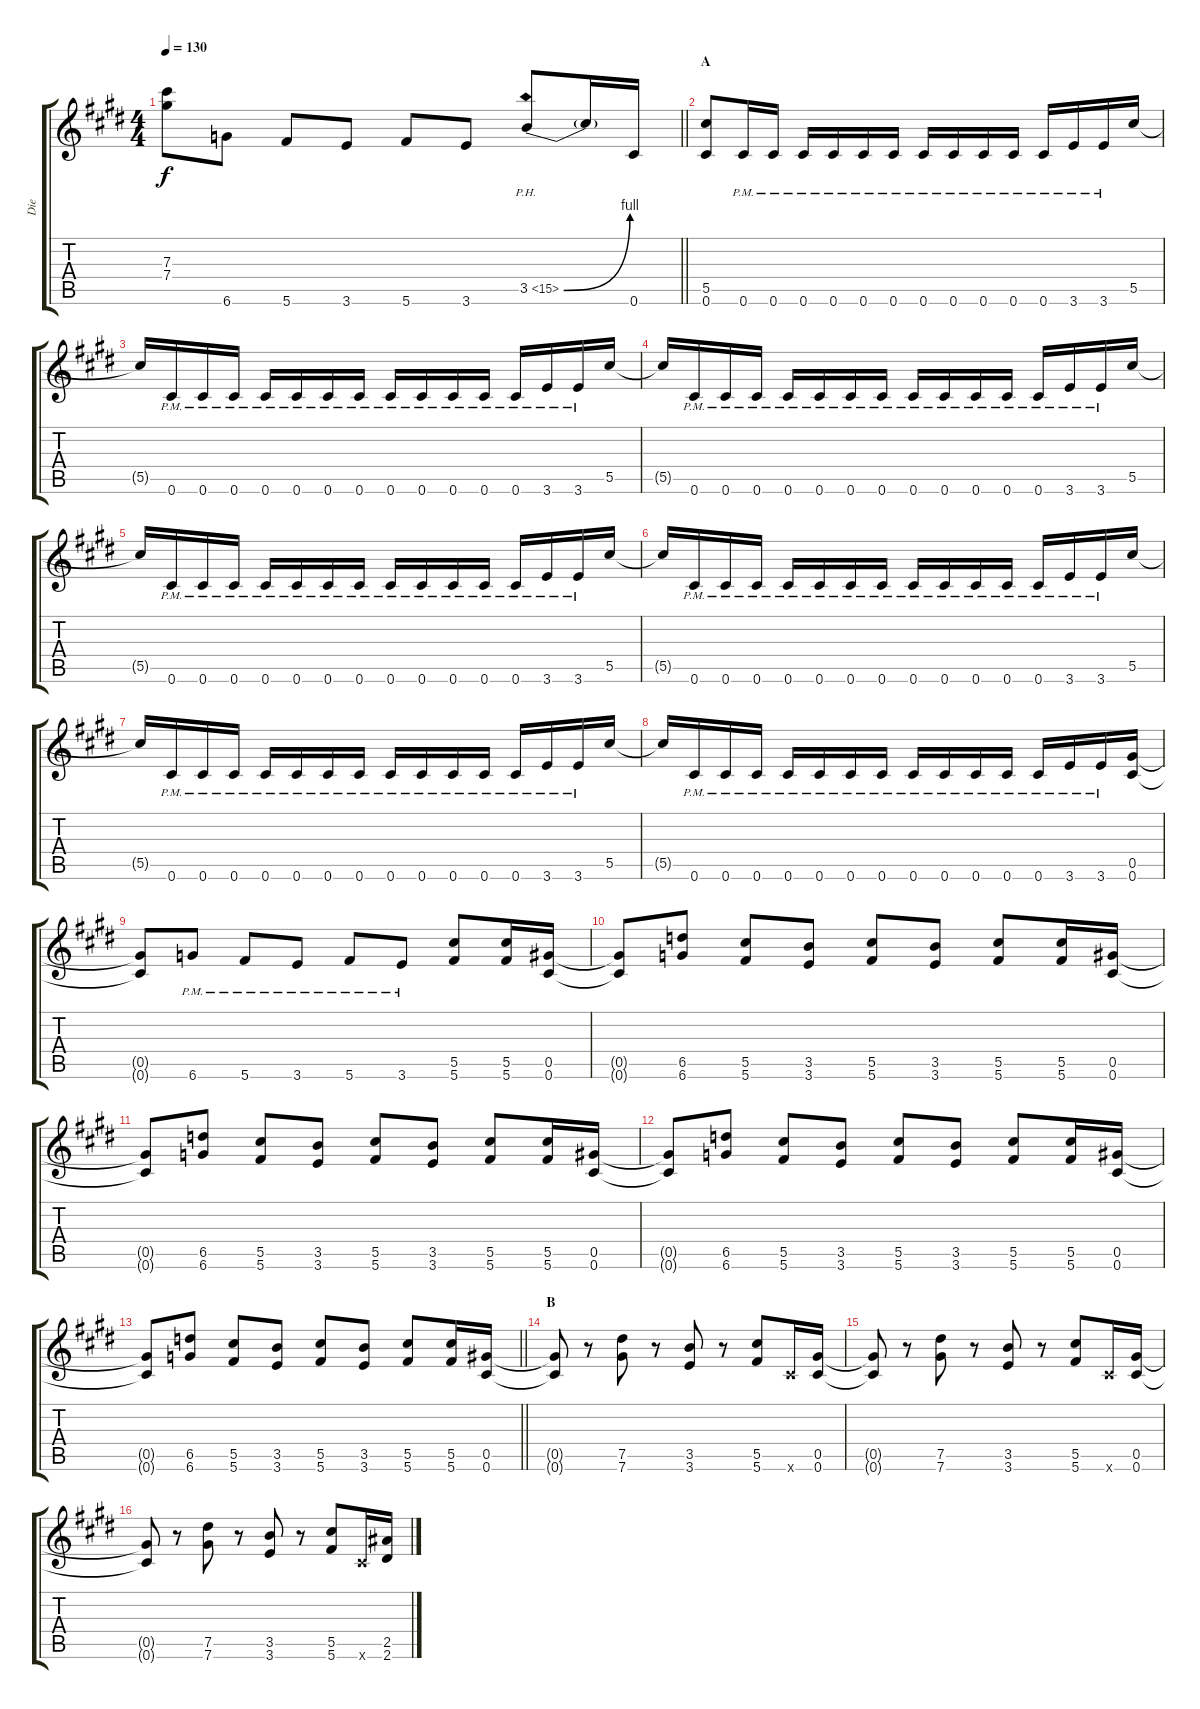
\track ("Die" "Die") {instrument distortionguitar}
\staff {score tabs}
\tuning (Eb4 Bb3 Gb3 Db3 Ab2 Db2) {hide}
\ts (4 4)
\tempo 130
\clef g2
\barLineRight lightlight
\ks c#minor
(7.3{t} 7.4{t}).8{ot 8vb dy f} 6.6.8{ot 8vb} 5.6.8{ot 8vb} 3.6.8{ot 8vb} 5.6.8{ot 8vb} 3.6.8{ot 8vb} 3.5{be (bend 0 0 60 4) ph 12}.8{ot 8vb} 3.5{t}.16{ot 8vb} 0.6.16{ot 8vb} |
\section ("" "A")
(5.5 0.6).8{ot 8vb} 0.6{pm}.16{ot 8vb} 0.6{pm}.16{ot 8vb} 0.6{pm}.16{ot 8vb} 0.6{pm}.16{ot 8vb} 0.6{pm}.16{ot 8vb} 0.6{pm}.16{ot 8vb} 0.6{pm}.16{ot 8vb} 0.6{pm}.16{ot 8vb} 0.6{pm}.16{ot 8vb} 0.6{pm}.16{ot 8vb} 0.6{pm}.16{ot 8vb} 3.6{pm}.16{ot 8vb} 3.6{pm}.16{ot 8vb} 5.5.16{ot 8vb} |
5.5{t}.16{ot 8vb} 0.6{pm}.16{ot 8vb} 0.6{pm}.16{ot 8vb} 0.6{pm}.16{ot 8vb} 0.6{pm}.16{ot 8vb} 0.6{pm}.16{ot 8vb} 0.6{pm}.16{ot 8vb} 0.6{pm}.16{ot 8vb} 0.6{pm}.16{ot 8vb} 0.6{pm}.16{ot 8vb} 0.6{pm}.16{ot 8vb} 0.6{pm}.16{ot 8vb} 0.6{pm}.16{ot 8vb} 3.6{pm}.16{ot 8vb} 3.6{pm}.16{ot 8vb} 5.5.16{ot 8vb} |
5.5{t}.16{ot 8vb} 0.6{pm}.16{ot 8vb} 0.6{pm}.16{ot 8vb} 0.6{pm}.16{ot 8vb} 0.6{pm}.16{ot 8vb} 0.6{pm}.16{ot 8vb} 0.6{pm}.16{ot 8vb} 0.6{pm}.16{ot 8vb} 0.6{pm}.16{ot 8vb} 0.6{pm}.16{ot 8vb} 0.6{pm}.16{ot 8vb} 0.6{pm}.16{ot 8vb} 0.6{pm}.16{ot 8vb} 3.6{pm}.16{ot 8vb} 3.6{pm}.16{ot 8vb} 5.5.16{ot 8vb} |
5.5{t}.16{ot 8vb} 0.6{pm}.16{ot 8vb} 0.6{pm}.16{ot 8vb} 0.6{pm}.16{ot 8vb} 0.6{pm}.16{ot 8vb} 0.6{pm}.16{ot 8vb} 0.6{pm}.16{ot 8vb} 0.6{pm}.16{ot 8vb} 0.6{pm}.16{ot 8vb} 0.6{pm}.16{ot 8vb} 0.6{pm}.16{ot 8vb} 0.6{pm}.16{ot 8vb} 0.6{pm}.16{ot 8vb} 3.6{pm}.16{ot 8vb} 3.6{pm}.16{ot 8vb} 5.5.16{ot 8vb} |
5.5{t}.16{ot 8vb} 0.6{pm}.16{ot 8vb} 0.6{pm}.16{ot 8vb} 0.6{pm}.16{ot 8vb} 0.6{pm}.16{ot 8vb} 0.6{pm}.16{ot 8vb} 0.6{pm}.16{ot 8vb} 0.6{pm}.16{ot 8vb} 0.6{pm}.16{ot 8vb} 0.6{pm}.16{ot 8vb} 0.6{pm}.16{ot 8vb} 0.6{pm}.16{ot 8vb} 0.6{pm}.16{ot 8vb} 3.6{pm}.16{ot 8vb} 3.6{pm}.16{ot 8vb} 5.5.16{ot 8vb} |
5.5{t}.16{ot 8vb} 0.6{pm}.16{ot 8vb} 0.6{pm}.16{ot 8vb} 0.6{pm}.16{ot 8vb} 0.6{pm}.16{ot 8vb} 0.6{pm}.16{ot 8vb} 0.6{pm}.16{ot 8vb} 0.6{pm}.16{ot 8vb} 0.6{pm}.16{ot 8vb} 0.6{pm}.16{ot 8vb} 0.6{pm}.16{ot 8vb} 0.6{pm}.16{ot 8vb} 0.6{pm}.16{ot 8vb} 3.6{pm}.16{ot 8vb} 3.6{pm}.16{ot 8vb} 5.5.16{ot 8vb} |
5.5{t}.16{ot 8vb} 0.6{pm}.16{ot 8vb} 0.6{pm}.16{ot 8vb} 0.6{pm}.16{ot 8vb} 0.6{pm}.16{ot 8vb} 0.6{pm}.16{ot 8vb} 0.6{pm}.16{ot 8vb} 0.6{pm}.16{ot 8vb} 0.6{pm}.16{ot 8vb} 0.6{pm}.16{ot 8vb} 0.6{pm}.16{ot 8vb} 0.6{pm}.16{ot 8vb} 0.6{pm}.16{ot 8vb} 3.6{pm}.16{ot 8vb} 3.6{pm}.16{ot 8vb} (0.5 0.6).16{ot 8vb} |
(0.5{t} 0.6{t}).8{ot 8vb} 6.6{pm}.8{ot 8vb} 5.6{pm}.8{ot 8vb} 3.6{pm}.8{ot 8vb} 5.6{pm}.8{ot 8vb} 3.6{pm}.8{ot 8vb} (5.5 5.6).8{ot 8vb} (5.5 5.6).16{ot 8vb} (0.5 0.6).16{ot 8vb} |
(0.5{t} 0.6{t}).8{ot 8vb} (6.5 6.6).8{ot 8vb} (5.5 5.6).8{ot 8vb} (3.5 3.6).8{ot 8vb} (5.5 5.6).8{ot 8vb} (3.5 3.6).8{ot 8vb} (5.5 5.6).8{ot 8vb} (5.5 5.6).16{ot 8vb} (0.5 0.6).16{ot 8vb} |
(0.5{t} 0.6{t}).8{ot 8vb} (6.5 6.6).8{ot 8vb} (5.5 5.6).8{ot 8vb} (3.5 3.6).8{ot 8vb} (5.5 5.6).8{ot 8vb} (3.5 3.6).8{ot 8vb} (5.5 5.6).8{ot 8vb} (5.5 5.6).16{ot 8vb} (0.5 0.6).16{ot 8vb} |
(0.5{t} 0.6{t}).8{ot 8vb} (6.5 6.6).8{ot 8vb} (5.5 5.6).8{ot 8vb} (3.5 3.6).8{ot 8vb} (5.5 5.6).8{ot 8vb} (3.5 3.6).8{ot 8vb} (5.5 5.6).8{ot 8vb} (5.5 5.6).16{ot 8vb} (0.5 0.6).16{ot 8vb} |
\barLineRight lightlight
(0.5{t} 0.6{t}).8{ot 8vb} (6.5 6.6).8{ot 8vb} (5.5 5.6).8{ot 8vb} (3.5 3.6).8{ot 8vb} (5.5 5.6).8{ot 8vb} (3.5 3.6).8{ot 8vb} (5.5 5.6).8{ot 8vb} (5.5 5.6).16{ot 8vb} (0.5 0.6).16{ot 8vb} |
\section ("" "B")
(0.5{t} 0.6{t}).8{ot 8vb} r.8{ot 8vb} (7.5 7.6).8{ot 8vb} r.8{ot 8vb} (3.5 3.6).8{ot 8vb} r.8{ot 8vb} (5.5 5.6).8{ot 8vb} 0.6{x}.16{ot 8vb} (0.5 0.6).16{ot 8vb} |
(0.5{t} 0.6{t}).8{ot 8vb} r.8{ot 8vb} (7.5 7.6).8{ot 8vb} r.8{ot 8vb} (3.5 3.6).8{ot 8vb} r.8{ot 8vb} (5.5 5.6).8{ot 8vb} 0.6{x}.16{ot 8vb} (0.5 0.6).16{ot 8vb} |
(0.5{t} 0.6{t}).8{ot 8vb} r.8{ot 8vb} (7.5 7.6).8{ot 8vb} r.8{ot 8vb} (3.5 3.6).8{ot 8vb} r.8{ot 8vb} (5.5 5.6).8{ot 8vb} 0.6{x}.16{ot 8vb} (2.5 2.6).16{ot 8vb}
